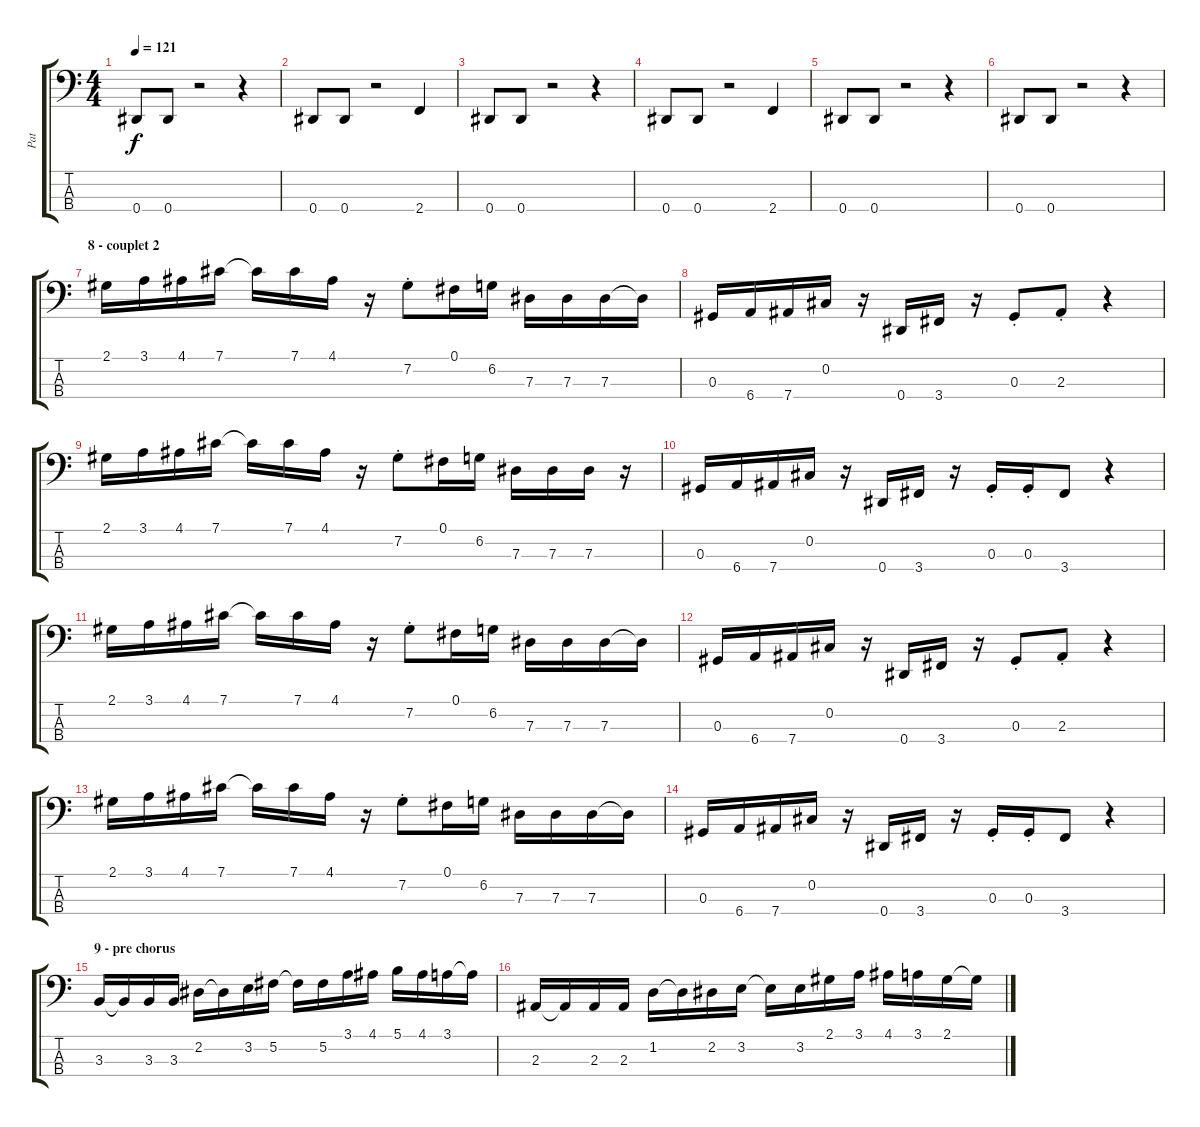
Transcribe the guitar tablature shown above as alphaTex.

\track ("Pat" "Pat") {instrument electricbasspick}
\staff {score tabs}
\tuning (Gb2 Db2 Ab1 Eb1) {hide}
\ts (4 4)
\tempo 121
\clef f4
\ks c
0.4.8{dy f} 0.4.8 r.2 r.4 |
0.4.8 0.4.8 r.2 2.4.4 |
0.4.8 0.4.8 r.2 r.4 |
0.4.8 0.4.8 r.2 2.4.4 |
0.4.8 0.4.8 r.2 r.4 |
0.4.8 0.4.8 r.2 r.4 |
\section ("" "8 - couplet 2")
2.1.16{instrument electricbasspick} 3.1.16 4.1.16 7.1.16 7.1{t}.16 7.1.16 4.1.16 r.16 7.2{st}.8 0.1.16 6.2.16 7.3.16 7.3.16 7.3.16 7.3{t}.16 |
0.3.16 6.4.16 7.4.16 0.2.16 r.16 0.4.16 3.4.16 r.16 0.3{st}.8 2.3{st}.8 r.4 |
2.1.16 3.1.16 4.1.16 7.1.16 7.1{t}.16 7.1.16 4.1.16 r.16 7.2{st}.8 0.1.16 6.2.16 7.3.16 7.3.16 7.3.16 r.16 |
0.3.16 6.4.16 7.4.16 0.2.16 r.16 0.4.16 3.4.16 r.16 0.3{st}.16 0.3{st}.16 3.4.8 r.4 |
2.1.16 3.1.16 4.1.16 7.1.16 7.1{t}.16 7.1.16 4.1.16 r.16 7.2{st}.8 0.1.16 6.2.16 7.3.16 7.3.16 7.3.16 7.3{t}.16 |
0.3.16 6.4.16 7.4.16 0.2.16 r.16 0.4.16 3.4.16 r.16 0.3{st}.8 2.3{st}.8 r.4 |
2.1.16 3.1.16 4.1.16 7.1.16 7.1{t}.16 7.1.16 4.1.16 r.16 7.2{st}.8 0.1.16 6.2.16 7.3.16 7.3.16 7.3.16 7.3{t}.16 |
0.3.16 6.4.16 7.4.16 0.2.16 r.16 0.4.16 3.4.16 r.16 0.3{st}.16 0.3{st}.16 3.4.8 r.4 |
\section ("" "9 - pre chorus")
3.3.16{instrument slapbass1} 3.3{t}.16 3.3.16 3.3.16 2.2.16 2.2{t}.16 3.2.16 5.2.16 5.2{t}.16 5.2.16 3.1.16 4.1.16 5.1.16 4.1.16 3.1.16 3.1{t}.16 |
2.3.16{instrument slapbass1} 2.3{t}.16 2.3.16 2.3.16 1.2.16 1.2{t}.16 2.2.16 3.2.16 3.2{t}.16 3.2.16 2.1.16 3.1.16 4.1.16 3.1.16 2.1.16 2.1{t}.16
